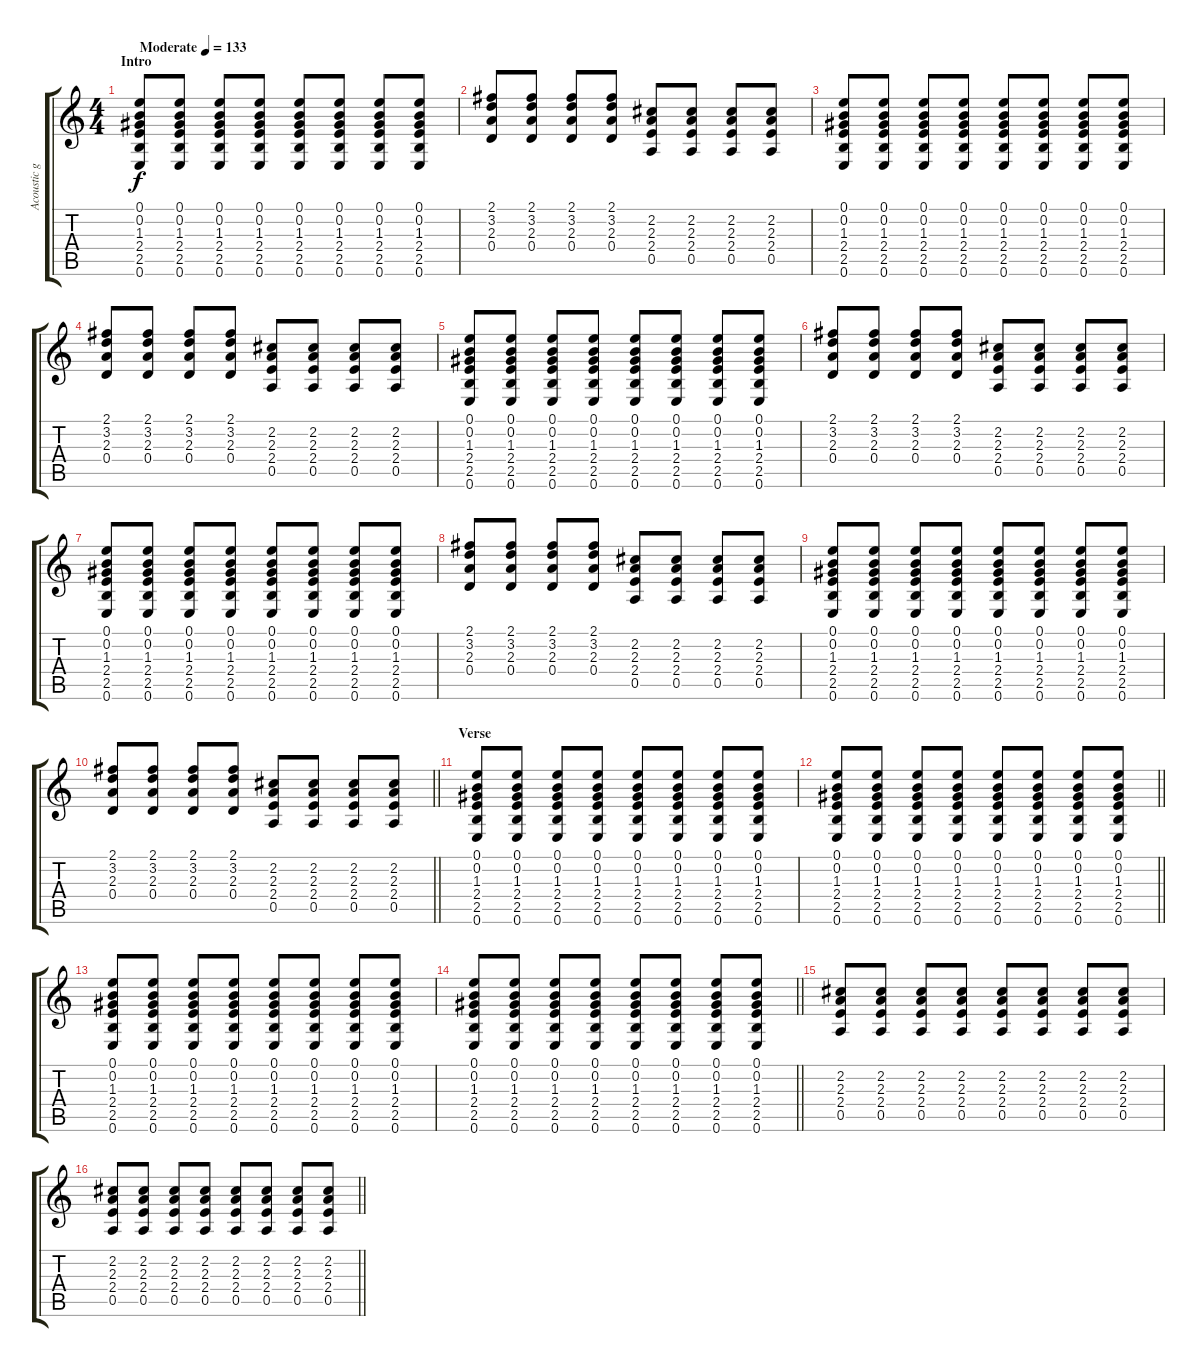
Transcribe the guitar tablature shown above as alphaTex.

\track ("Acoustic guitar" "Acoustic g") {instrument acousticguitarsteel}
\staff {score tabs}
\tuning (E4 B3 G3 D3 A2 E2) {hide}
\ts (4 4)
\section ("" "Intro")
\tempo (133 "Moderate")
\clef g2
\ks c
(0.1 0.2 1.3 2.4 2.5 0.6).8{dy f instrument acousticguitarsteel} (0.1 0.2 1.3 2.4 2.5 0.6).8 (0.1 0.2 1.3 2.4 2.5 0.6).8 (0.1 0.2 1.3 2.4 2.5 0.6).8 (0.1 0.2 1.3 2.4 2.5 0.6).8 (0.1 0.2 1.3 2.4 2.5 0.6).8 (0.1 0.2 1.3 2.4 2.5 0.6).8 (0.1 0.2 1.3 2.4 2.5 0.6).8 |
(2.1 3.2 2.3 0.4).8 (2.1 3.2 2.3 0.4).8 (2.1 3.2 2.3 0.4).8 (2.1 3.2 2.3 0.4).8 (2.2 2.3 2.4 0.5).8 (2.2 2.3 2.4 0.5).8 (2.2 2.3 2.4 0.5).8 (2.2 2.3 2.4 0.5).8 |
(0.1 0.2 1.3 2.4 2.5 0.6).8 (0.1 0.2 1.3 2.4 2.5 0.6).8 (0.1 0.2 1.3 2.4 2.5 0.6).8 (0.1 0.2 1.3 2.4 2.5 0.6).8 (0.1 0.2 1.3 2.4 2.5 0.6).8 (0.1 0.2 1.3 2.4 2.5 0.6).8 (0.1 0.2 1.3 2.4 2.5 0.6).8 (0.1 0.2 1.3 2.4 2.5 0.6).8 |
(2.1 3.2 2.3 0.4).8 (2.1 3.2 2.3 0.4).8 (2.1 3.2 2.3 0.4).8 (2.1 3.2 2.3 0.4).8 (2.2 2.3 2.4 0.5).8 (2.2 2.3 2.4 0.5).8 (2.2 2.3 2.4 0.5).8 (2.2 2.3 2.4 0.5).8 |
(0.1 0.2 1.3 2.4 2.5 0.6).8 (0.1 0.2 1.3 2.4 2.5 0.6).8 (0.1 0.2 1.3 2.4 2.5 0.6).8 (0.1 0.2 1.3 2.4 2.5 0.6).8 (0.1 0.2 1.3 2.4 2.5 0.6).8 (0.1 0.2 1.3 2.4 2.5 0.6).8 (0.1 0.2 1.3 2.4 2.5 0.6).8 (0.1 0.2 1.3 2.4 2.5 0.6).8 |
(2.1 3.2 2.3 0.4).8 (2.1 3.2 2.3 0.4).8 (2.1 3.2 2.3 0.4).8 (2.1 3.2 2.3 0.4).8 (2.2 2.3 2.4 0.5).8 (2.2 2.3 2.4 0.5).8 (2.2 2.3 2.4 0.5).8 (2.2 2.3 2.4 0.5).8 |
(0.1 0.2 1.3 2.4 2.5 0.6).8 (0.1 0.2 1.3 2.4 2.5 0.6).8 (0.1 0.2 1.3 2.4 2.5 0.6).8 (0.1 0.2 1.3 2.4 2.5 0.6).8 (0.1 0.2 1.3 2.4 2.5 0.6).8 (0.1 0.2 1.3 2.4 2.5 0.6).8 (0.1 0.2 1.3 2.4 2.5 0.6).8 (0.1 0.2 1.3 2.4 2.5 0.6).8 |
(2.1 3.2 2.3 0.4).8 (2.1 3.2 2.3 0.4).8 (2.1 3.2 2.3 0.4).8 (2.1 3.2 2.3 0.4).8 (2.2 2.3 2.4 0.5).8 (2.2 2.3 2.4 0.5).8 (2.2 2.3 2.4 0.5).8 (2.2 2.3 2.4 0.5).8 |
(0.1 0.2 1.3 2.4 2.5 0.6).8 (0.1 0.2 1.3 2.4 2.5 0.6).8 (0.1 0.2 1.3 2.4 2.5 0.6).8 (0.1 0.2 1.3 2.4 2.5 0.6).8 (0.1 0.2 1.3 2.4 2.5 0.6).8 (0.1 0.2 1.3 2.4 2.5 0.6).8 (0.1 0.2 1.3 2.4 2.5 0.6).8 (0.1 0.2 1.3 2.4 2.5 0.6).8 |
\barLineRight lightlight
(2.1 3.2 2.3 0.4).8 (2.1 3.2 2.3 0.4).8 (2.1 3.2 2.3 0.4).8 (2.1 3.2 2.3 0.4).8 (2.2 2.3 2.4 0.5).8 (2.2 2.3 2.4 0.5).8 (2.2 2.3 2.4 0.5).8 (2.2 2.3 2.4 0.5).8 |
\section ("" "Verse")
(0.1 0.2 1.3 2.4 2.5 0.6).8 (0.1 0.2 1.3 2.4 2.5 0.6).8 (0.1 0.2 1.3 2.4 2.5 0.6).8 (0.1 0.2 1.3 2.4 2.5 0.6).8 (0.1 0.2 1.3 2.4 2.5 0.6).8 (0.1 0.2 1.3 2.4 2.5 0.6).8 (0.1 0.2 1.3 2.4 2.5 0.6).8 (0.1 0.2 1.3 2.4 2.5 0.6).8 |
\barLineRight lightlight
(0.1 0.2 1.3 2.4 2.5 0.6).8 (0.1 0.2 1.3 2.4 2.5 0.6).8 (0.1 0.2 1.3 2.4 2.5 0.6).8 (0.1 0.2 1.3 2.4 2.5 0.6).8 (0.1 0.2 1.3 2.4 2.5 0.6).8 (0.1 0.2 1.3 2.4 2.5 0.6).8 (0.1 0.2 1.3 2.4 2.5 0.6).8 (0.1 0.2 1.3 2.4 2.5 0.6).8 |
(0.1 0.2 1.3 2.4 2.5 0.6).8 (0.1 0.2 1.3 2.4 2.5 0.6).8 (0.1 0.2 1.3 2.4 2.5 0.6).8 (0.1 0.2 1.3 2.4 2.5 0.6).8 (0.1 0.2 1.3 2.4 2.5 0.6).8 (0.1 0.2 1.3 2.4 2.5 0.6).8 (0.1 0.2 1.3 2.4 2.5 0.6).8 (0.1 0.2 1.3 2.4 2.5 0.6).8 |
\barLineRight lightlight
(0.1 0.2 1.3 2.4 2.5 0.6).8 (0.1 0.2 1.3 2.4 2.5 0.6).8 (0.1 0.2 1.3 2.4 2.5 0.6).8 (0.1 0.2 1.3 2.4 2.5 0.6).8 (0.1 0.2 1.3 2.4 2.5 0.6).8 (0.1 0.2 1.3 2.4 2.5 0.6).8 (0.1 0.2 1.3 2.4 2.5 0.6).8 (0.1 0.2 1.3 2.4 2.5 0.6).8 |
(2.2 2.3 2.4 0.5).8 (2.2 2.3 2.4 0.5).8 (2.2 2.3 2.4 0.5).8 (2.2 2.3 2.4 0.5).8 (2.2 2.3 2.4 0.5).8 (2.2 2.3 2.4 0.5).8 (2.2 2.3 2.4 0.5).8 (2.2 2.3 2.4 0.5).8 |
\barLineRight lightlight
(2.2 2.3 2.4 0.5).8 (2.2 2.3 2.4 0.5).8 (2.2 2.3 2.4 0.5).8 (2.2 2.3 2.4 0.5).8 (2.2 2.3 2.4 0.5).8 (2.2 2.3 2.4 0.5).8 (2.2 2.3 2.4 0.5).8 (2.2 2.3 2.4 0.5).8
